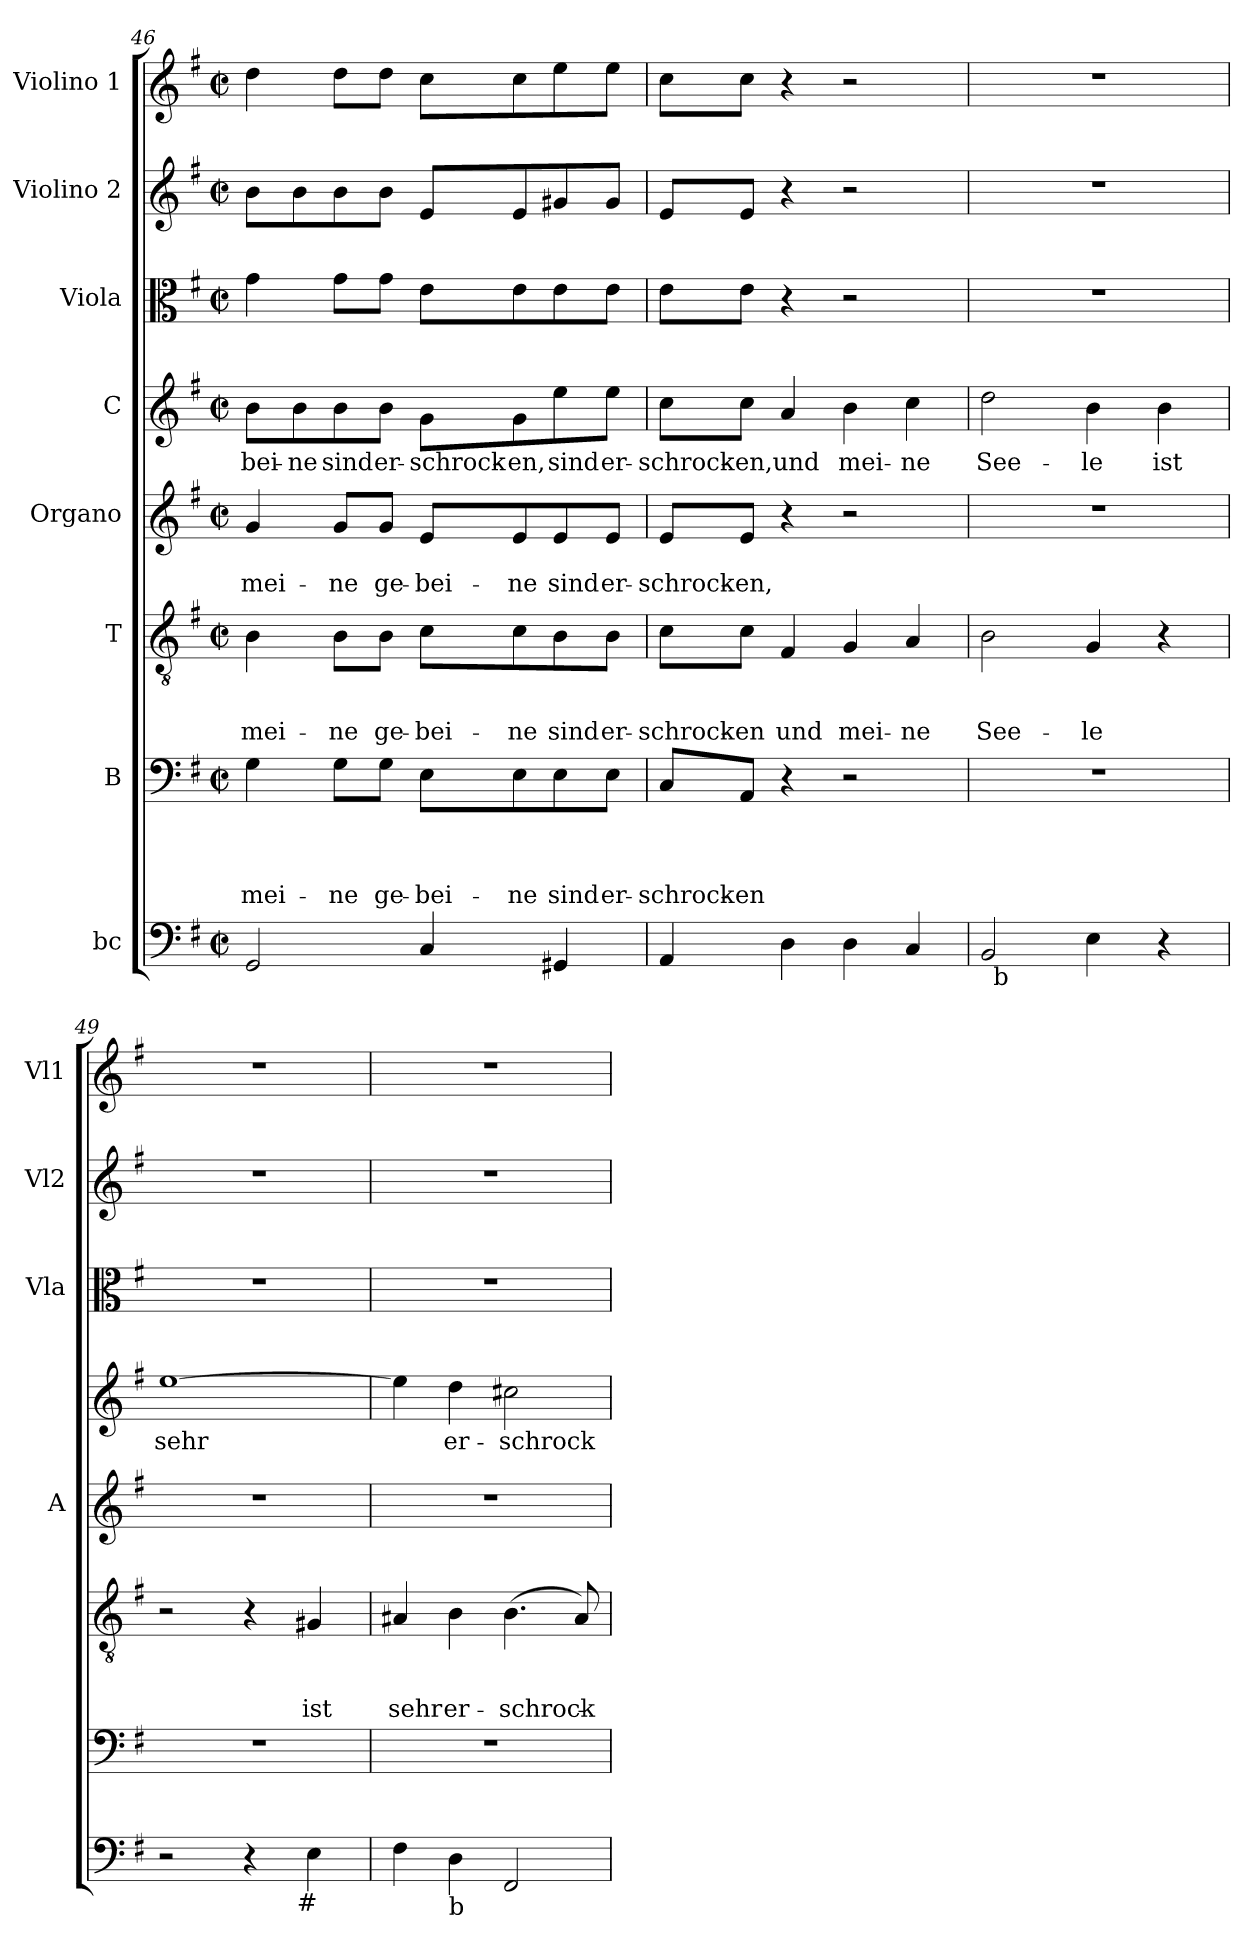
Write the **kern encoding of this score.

**kern	**kern	**text	**text	**text	**text	**kern	**text	**text	**text	**kern	**text	**text	**kern	**text	**kern	**kern	**kern
*part8	*part7	*part7	*part7	*part7	*part7	*part6	*part6	*part6	*part6	*part5	*part5	*part5	*part4	*part4	*part3	*part2	*part1
*staff8	*staff7	*staff7	*staff7	*staff7	*staff7	*staff6	*staff6	*staff6	*staff6	*staff5	*staff5	*staff5	*staff4	*staff4	*staff3	*staff2	*staff1
*I"bc	*I"B	*	*	*	*	*I"T	*	*	*	*I"Organo	*	*	*I"C	*	*I"Viola	*I"Violino 2	*I"Violino 1
*	*	*	*	*	*	*	*	*	*	*I'A	*	*	*	*	*I'Vla	*I'Vl2	*I'Vl1
*clefF4	*clefF4	*	*	*	*	*clefGv2	*	*	*	*clefG2	*	*	*clefG2	*	*clefC3	*clefG2	*clefG2
*k[f#]	*k[f#]	*	*	*	*	*k[f#]	*	*	*	*k[f#]	*	*	*k[f#]	*	*k[f#]	*k[f#]	*k[f#]
*G:	*G:	*	*	*	*	*G:	*	*	*	*G:	*	*	*G:	*	*G:	*G:	*G:
*M2/2	*M2/2	*	*	*	*	*M2/2	*	*	*	*M2/2	*	*	*M2/2	*	*M2/2	*M2/2	*M2/2
*met(c|)	*met(c|)	*	*	*	*	*met(c|)	*	*	*	*met(c|)	*	*	*met(c|)	*	*met(c|)	*met(c|)	*met(c|)
=46	=46	=46	=46	=46	=46	=46	=46	=46	=46	=46	=46	=46	=46	=46	=46	=46	=46
!	!	!	!	!	!LO:LY:b	!	!	!	!LO:LY:b	!	!	!LO:LY:b	!	!LO:LY:b	!	!	!
2GG/	4G\	.	.	.	mei-	4B\	.	.	mei-	4g/	.	mei-	8b\L	-bei-	4g\	8b\L	4dd\
!	!	!	!	!	!	!	!	!	!	!	!	!	!	!LO:LY:b:rj	!	!	!
.	.	.	.	.	.	.	.	.	.	.	.	.	8b\	-ne	.	8b\	.
!	!	!	!	!	!LO:LY:b	!	!	!	!LO:LY:b	!	!	!LO:LY:b	!	!LO:LY:b	!	!	!
.	8G\L	.	.	.	-ne	8B\L	.	.	-ne	8g/L	.	-ne	8b\	sind	8g\L	8b\	8dd\L
!	!	!	!	!	!LO:LY:b	!	!	!	!LO:LY:b	!	!	!LO:LY:b	!	!LO:LY:b	!	!	!
.	8G\J	.	.	.	ge-	8B\J	.	.	ge-	8g/J	.	ge-	8b\J	er-	8g\J	8b\J	8dd\J
!	!	!	!	!	!LO:LY:b	!	!	!	!LO:LY:b	!	!	!LO:LY:b	!	!LO:LY:b	!	!	!
4C/	8E\L	.	.	.	-bei-	8c\L	.	.	-bei-	8e/L	.	-bei-	8g\L	-schrock-	8e\L	8e/L	8cc\L
!	!	!	!	!	!LO:LY:b	!	!	!	!LO:LY:b	!	!	!LO:LY:b	!	!LO:LY:b:rj	!	!	!
.	8E\	.	.	.	-ne	8c\	.	.	-ne	8e/	.	-ne	8g\	-en,	8e\	8e/	8cc\
!	!	!	!	!	!LO:LY:b	!	!	!	!LO:LY:b	!	!	!LO:LY:b	!	!LO:LY:b	!	!	!
4GG#X</	8E\	.	.	.	sind	8B\	.	.	sind	8e/	.	sind	8ee\	sind	8e\	8g#X/	8ee\
!	!	!	!	!	!LO:LY:b	!	!	!	!LO:LY:b	!	!	!LO:LY:b	!	!LO:LY:b	!	!	!
.	8E\J	.	.	.	er-	8B\J	.	.	er-	8e/J	.	er-	8ee\J	er-	8e\J	8g#/J	8ee\J
!!LO:PB:g=z
=47	=47	=47	=47	=47	=47	=47	=47	=47	=47	=47	=47	=47	=47	=47	=47	=47	=47
!	!	!	!	!	!LO:LY:b	!	!	!	!LO:LY:b	!	!	!LO:LY:b	!	!LO:LY:b	!	!	!
4AA/	8C/L	.	.	.	-schrock-	8c\L	.	.	-schrock-	8e/L	.	-schrock-	8cc\L	-schrock-	8e\L	8e/L	8cc\L
!	!	!	!	!	!LO:LY:b:rj	!	!	!	!LO:LY:b:rj	!	!	!LO:LY:b:rj	!	!LO:LY:b	!	!	!
.	8AA/J	.	.	.	-en	8c\J	.	.	-en	8e/J	.	-en,	8cc\J	-en,und	8e\J	8e/J	8cc\J
!	!	!	!	!	!	!	!	!	!LO:LY:b	!	!	!	!	!	!	!	!
4D\	4r	.	.	.	.	4F#/	.	.	und	4r	.	.	4a/	.	4r	4r	4r
!	!	!	!	!	!	!	!	!	!LO:LY:b	!	!	!	!	!LO:LY:b	!	!	!
4D>\	2r	.	.	.	.	4G/	.	.	mei-	2r	.	.	4b\	mei-	2r	2r	2r
!	!	!	!	!	!	!	!	!	!LO:LY:b:rj	!	!	!	!	!LO:LY:b:rj	!	!	!
4C</	.	.	.	.	.	4A/	.	.	-ne	.	.	.	4cc\	-ne	.	.	.
=48	=48	=48	=48	=48	=48	=48	=48	=48	=48	=48	=48	=48	=48	=48	=48	=48	=48
!	!	!	!	!	!	!	!	!	!LO:LY:b	!	!	!	!	!LO:LY:b	!	!	!
*^	*	*	*	*	*	*	*	*	*	*	*	*	*	*	*	*	*
2BB/	64ryy	1r	.	.	.	.	2B\	.	.	See-	1r	.	.	2dd\	See-	1r	1r	1r
!	!LO:TX:b:t=b	!	!	!	!	!	!	!	!	!	!	!	!	!	!	!	!	!
.	2ryy	.	.	.	.	.	.	.	.	.	.	.	.	.	.	.	.	.
!	!	!	!	!	!	!	!	!	!	!LO:LY:b:rj	!	!	!	!	!LO:LY:b:rj	!	!	!
4E\	.	.	.	.	.	.	4G/	.	.	-le	.	.	.	4b\	-le	.	.	.
.	4ryy	.	.	.	.	.	.	.	.	.	.	.	.	.	.	.	.	.
!	!	!	!	!	!	!	!	!	!	!	!	!	!	!	!LO:LY:b	!	!	!
4r	.	.	.	.	.	.	4r	.	.	.	.	.	.	4b\	ist	.	.	.
.	8...ryy	.	.	.	.	.	.	.	.	.	.	.	.	.	.	.	.	.
=49	=49	=49	=49	=49	=49	=49	=49	=49	=49	=49	=49	=49	=49	=49	=49	=49	=49	=49
!	!	!	!	!	!	!	!	!	!	!	!	!	!	!	!LO:LY:b	!	!	!
2r	2ryy	1r	.	.	.	.	2r	.	.	.	1r	.	.	[>1ee	sehr	1r	1r	1r
4r	8...ryy	.	.	.	.	.	4r	.	.	.	.	.	.	.	.	.	.	.
!	!LO:TX:b:t=#	!	!	!	!	!	!	!	!	!	!	!	!	!	!	!	!	!
.	4ryy	.	.	.	.	.	.	.	.	.	.	.	.	.	.	.	.	.
!	!	!	!	!	!	!	!	!	!	!LO:LY:b	!	!	!	!	!	!	!	!
4E\	.	.	.	.	.	.	4G#X/	.	.	ist	.	.	.	.	.	.	.	.
.	64ryy	.	.	.	.	.	.	.	.	.	.	.	.	.	.	.	.	.
=50	=50	=50	=50	=50	=50	=50	=50	=50	=50	=50	=50	=50	=50	=50	=50	=50	=50	=50
!	!	!	!	!	!	!	!	!	!	!LO:LY:b	!	!	!	!	!	!	!	!
*v	*v	*	*	*	*	*	*	*	*	*	*	*	*	*	*	*	*	*
4F#\	1r	.	.	.	.	4A#X/	.	.	sehr	1r	.	.	4ee\]	.	1r	1r	1r
!LO:TX:b:t=b	!	!	!	!	!	!	!	!	!	!	!	!	!	!	!	!	!
!	!	!	!	!	!	!	!	!	!LO:LY:b	!	!	!	!	!LO:LY:b	!	!	!
4D\	.	.	.	.	.	4B\	.	.	er-	.	.	.	4dd\	er-	.	.	.
!	!	!	!	!	!	!	!	!	!LO:LY:b	!	!	!	!	!LO:LY:b	!	!	!
2FF#</	.	.	.	.	.	(>4.B\	.	.	-schrock-	.	.	.	2cc#X\	-schrock-	.	.	.
.	.	.	.	.	.	8A#/)	.	.	.	.	.	.	.	.	.	.	.
=	=	=	=	=	=	=	=	=	=	=	=	=	=	=	=	=	=
*-	*-	*-	*-	*-	*-	*-	*-	*-	*-	*-	*-	*-	*-	*-	*-	*-	*-
